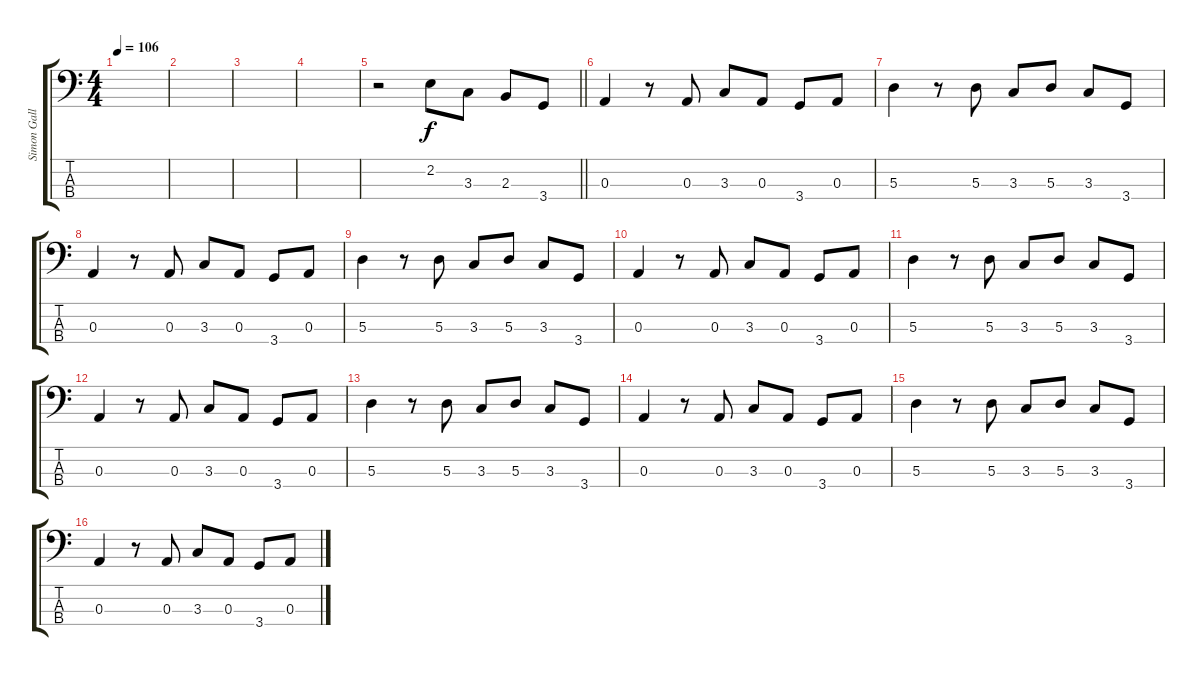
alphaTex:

\track ("Simon Gallup" "Simon Gall") {instrument electricbasspick}
\staff {score tabs}
\tuning (G2 D2 A1 E1) {hide}
\ts (4 4)
\tempo 106
\clef f4
\ks c
|
|
|
|
\barLineRight lightlight
r.2 2.2.8 3.3.8 2.3.8 3.4.8 |
0.3.4 r.8 0.3.8 3.3.8 0.3.8 3.4.8 0.3.8 |
5.3.4 r.8 5.3.8 3.3.8 5.3.8 3.3.8 3.4.8 |
0.3.4 r.8 0.3.8 3.3.8 0.3.8 3.4.8 0.3.8 |
5.3.4 r.8 5.3.8 3.3.8 5.3.8 3.3.8 3.4.8 |
0.3.4 r.8 0.3.8 3.3.8 0.3.8 3.4.8 0.3.8 |
5.3.4 r.8 5.3.8 3.3.8 5.3.8 3.3.8 3.4.8 |
0.3.4 r.8 0.3.8 3.3.8 0.3.8 3.4.8 0.3.8 |
5.3.4 r.8 5.3.8 3.3.8 5.3.8 3.3.8 3.4.8 |
0.3.4 r.8 0.3.8 3.3.8 0.3.8 3.4.8 0.3.8 |
5.3.4 r.8 5.3.8 3.3.8 5.3.8 3.3.8 3.4.8 |
0.3.4 r.8 0.3.8 3.3.8 0.3.8 3.4.8 0.3.8
